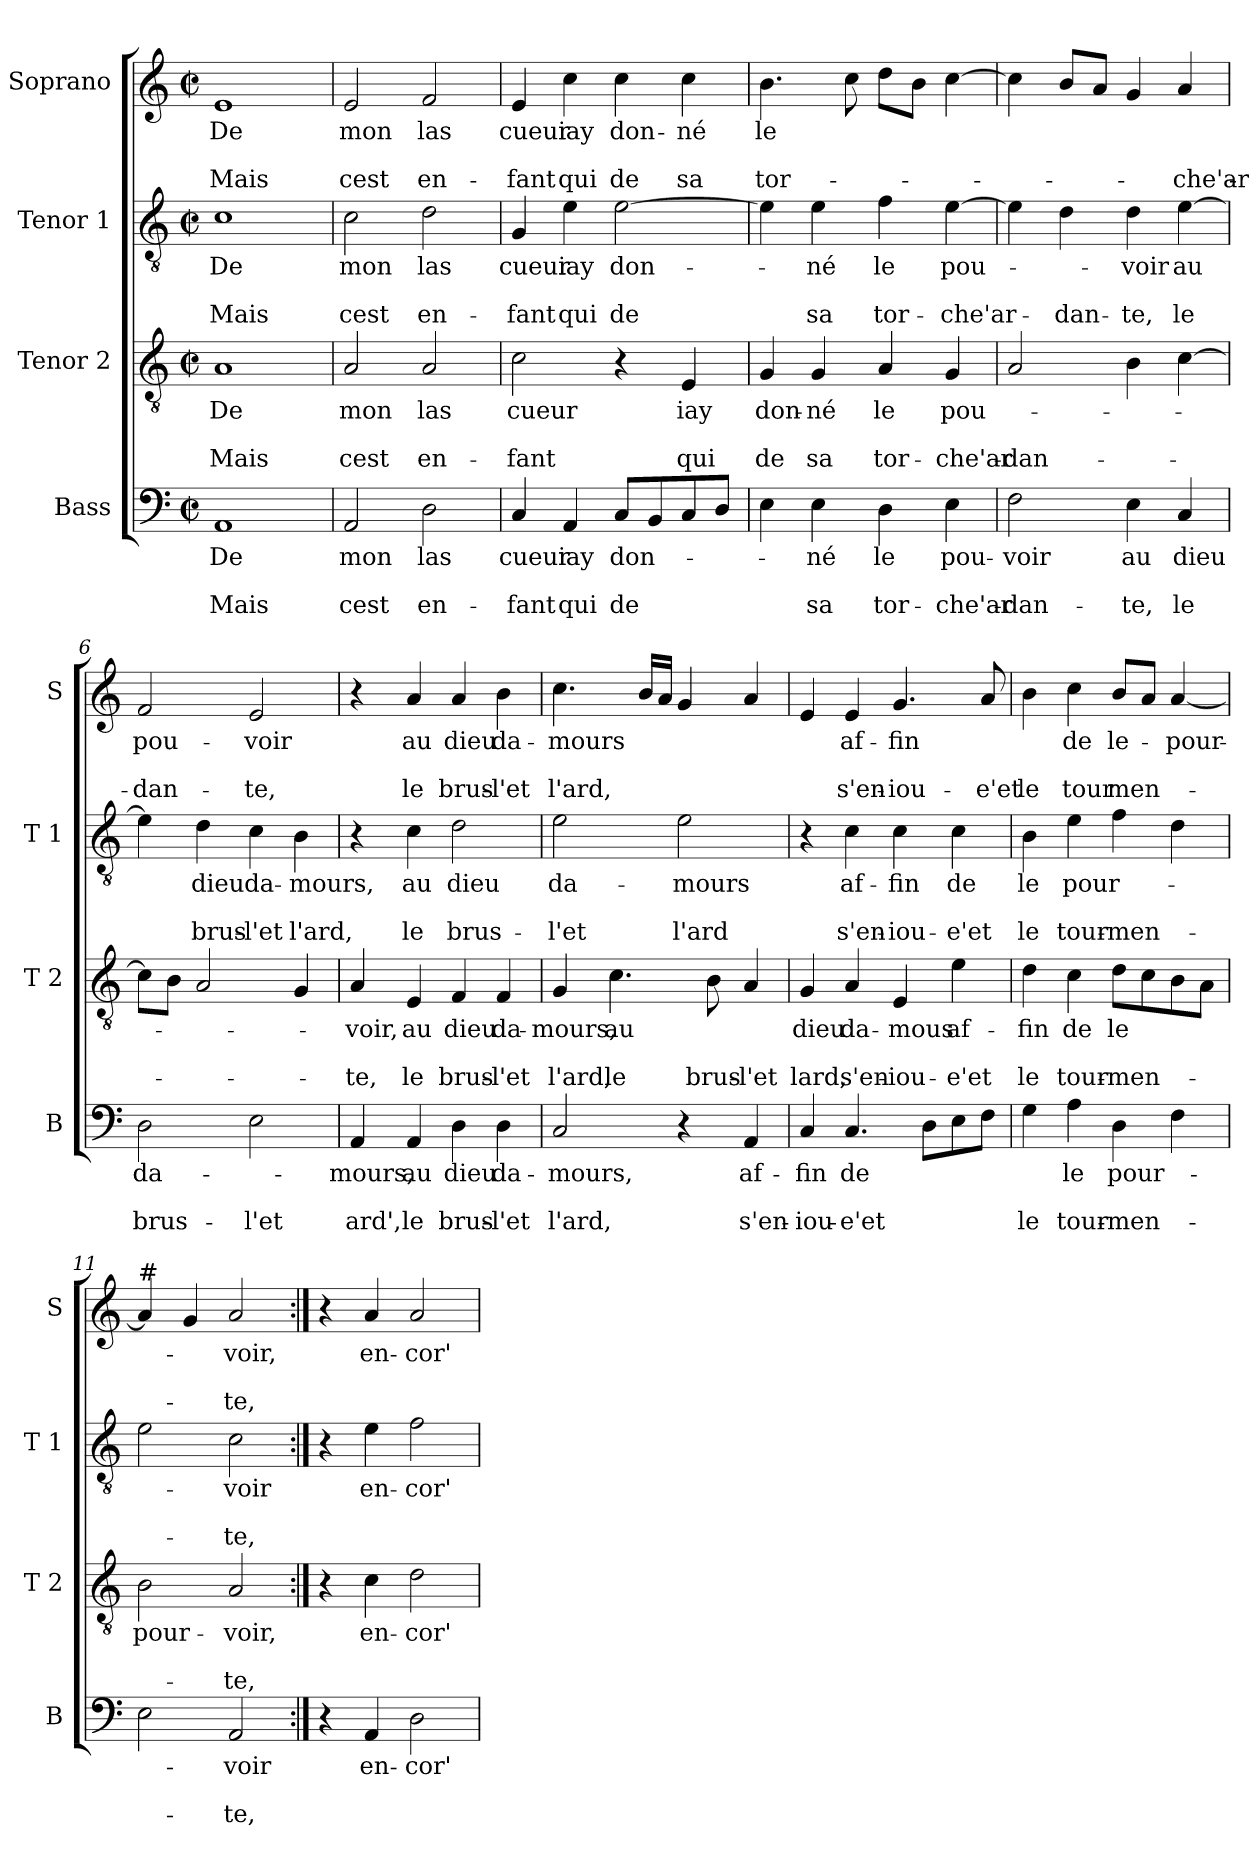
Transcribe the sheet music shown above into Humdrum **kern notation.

**kern	**text	**text	**text	**kern	**text	**text	**text	**kern	**text	**text	**text	**kern	**text	**text	**text
*part4	*part4	*part4	*part4	*part3	*part3	*part3	*part3	*part2	*part2	*part2	*part2	*part1	*part1	*part1	*part1
*staff4	*staff4	*staff4	*staff4	*staff3	*staff3	*staff3	*staff3	*staff2	*staff2	*staff2	*staff2	*staff1	*staff1	*staff1	*staff1
*I"Bass	*	*	*	*I"Tenor 2	*	*	*	*I"Tenor 1	*	*	*	*I"Soprano	*	*	*
*I'B	*	*	*	*I'T 2	*	*	*	*I'T 1	*	*	*	*I'S	*	*	*
*clefF4	*	*	*	*clefGv2	*	*	*	*clefGv2	*	*	*	*clefG2	*	*	*
*k[]	*	*	*	*k[]	*	*	*	*k[]	*	*	*	*k[]	*	*	*
*C:	*	*	*	*C:	*	*	*	*C:	*	*	*	*C:	*	*	*
*M2/2	*	*	*	*M2/2	*	*	*	*M2/2	*	*	*	*M2/2	*	*	*
*met(c|)	*	*	*	*met(c|)	*	*	*	*met(c|)	*	*	*	*met(c|)	*	*	*
=1	=1	=1	=1	=1	=1	=1	=1	=1	=1	=1	=1	=1	=1	=1	=1
!	!LO:LY:b	!	!LO:LY:b	!	!LO:LY:b	!	!LO:LY:b	!	!LO:LY:b	!	!LO:LY:b	!	!LO:LY:b	!	!LO:LY:b
1AA	De	.	Mais	1A	De	.	Mais	1c	De	.	Mais	1e	De	.	Mais
=2	=2	=2	=2	=2	=2	=2	=2	=2	=2	=2	=2	=2	=2	=2	=2
!	!LO:LY:b	!	!LO:LY:b	!	!LO:LY:b	!	!LO:LY:b	!	!LO:LY:b	!	!LO:LY:b	!	!LO:LY:b	!	!LO:LY:b
2AA/	mon	.	cest	2A/	mon	.	cest	2c\	mon	.	cest	2e/	mon	.	cest
!	!LO:LY:b	!	!LO:LY:b	!	!LO:LY:b	!	!LO:LY:b	!	!LO:LY:b	!	!LO:LY:b	!	!LO:LY:b	!	!LO:LY:b
2D\	las	.	en-	2A/	las	.	en-	2d\	las	.	en-	2f/	las	.	en-
=3	=3	=3	=3	=3	=3	=3	=3	=3	=3	=3	=3	=3	=3	=3	=3
!	!LO:LY:b	!	!LO:LY:b	!	!LO:LY:b	!	!LO:LY:b	!	!LO:LY:b	!	!LO:LY:b	!	!LO:LY:b	!	!LO:LY:b
4C/	cueur	.	-fant	2c\	cueur	.	-fant	4G/	cueur	.	-fant	4e/	cueur	.	-fant
!	!LO:LY:b	!	!LO:LY:b	!	!	!	!	!	!LO:LY:b	!	!LO:LY:b	!	!LO:LY:b	!	!LO:LY:b
4AA/	iay	.	qui	.	.	.	.	4e\	iay	.	qui	4cc\	iay	.	qui
!	!LO:LY:b	!	!LO:LY:b	!	!	!	!	!	!LO:LY:b	!	!LO:LY:b	!	!LO:LY:b	!	!LO:LY:b
8C/L	don-	.	de	4r	.	.	.	[2e\	don-	.	de	4cc\	don-	.	de
8BB/	.	.	.	.	.	.	.	.	.	.	.	.	.	.	.
!	!	!	!	!	!LO:LY:b	!	!LO:LY:b	!	!	!	!	!	!LO:LY:b	!	!LO:LY:b
8C/	.	.	.	4E/	iay	.	qui	.	.	.	.	4cc\	-né	.	sa
8D/J	.	.	.	.	.	.	.	.	.	.	.	.	.	.	.
=4	=4	=4	=4	=4	=4	=4	=4	=4	=4	=4	=4	=4	=4	=4	=4
!	!	!	!	!	!LO:LY:b	!	!LO:LY:b	!	!	!	!	!	!LO:LY:b	!	!LO:LY:b
4E\	.	.	.	4G/	don-	.	de	4e\]	.	.	.	4.b\	le	.	tor-
!	!LO:LY:b	!	!LO:LY:b	!	!LO:LY:b	!	!LO:LY:b	!	!LO:LY:b	!	!LO:LY:b	!	!	!	!
4E\	-né	.	sa	4G/	-né	.	sa	4e\	-né	.	sa	.	.	.	.
.	.	.	.	.	.	.	.	.	.	.	.	8cc\	.	.	.
!	!LO:LY:b	!	!LO:LY:b	!	!LO:LY:b	!	!LO:LY:b	!	!LO:LY:b	!	!LO:LY:b	!	!	!	!
4D\	le	.	tor-	4A/	le	.	tor-	4f\	le	.	tor-	8dd\L	.	.	.
.	.	.	.	.	.	.	.	.	.	.	.	8b\J	.	.	.
!	!LO:LY:b	!	!LO:LY:b	!	!LO:LY:b	!	!LO:LY:b	!	!LO:LY:b	!	!LO:LY:b	!	!	!	!
4E\	pou-	.	-che'ar-	4G/	pou-	.	-che'ar-	[4e\	pou-	.	-che'ar-	[4cc\	.	.	.
=5	=5	=5	=5	=5	=5	=5	=5	=5	=5	=5	=5	=5	=5	=5	=5
!	!LO:LY:b	!	!LO:LY:b	!	!	!	!LO:LY:b	!	!	!	!	!	!	!	!
2F\	-voir	.	-dan-	2A/	.	.	-dan-	4e\]	.	.	.	4cc\]	.	.	.
!	!	!	!	!	!	!	!	!	!	!	!LO:LY:b	!	!	!	!
.	.	.	.	.	.	.	.	4d\	.	.	-dan-	8b/L	.	.	.
.	.	.	.	.	.	.	.	.	.	.	.	8a/J	.	.	.
!	!LO:LY:b	!	!LO:LY:b	!	!	!	!	!	!LO:LY:b	!	!LO:LY:b	!	!	!	!
4E\	au	.	-te,	4B\	.	.	.	4d\	-voir	.	-te,	4g/	.	.	.
!	!LO:LY:b	!	!LO:LY:b	!	!	!	!	!	!LO:LY:b	!	!LO:LY:b	!	!	!	!LO:LY:b
4C/	dieu	.	le	[4c\	.	.	.	[4e\	au	.	le	4a/	.	.	-che'ar-
!!LO:LB:g=z
=6	=6	=6	=6	=6	=6	=6	=6	=6	=6	=6	=6	=6	=6	=6	=6
!	!LO:LY:b	!	!LO:LY:b	!	!	!	!	!	!	!	!	!	!LO:LY:b	!	!LO:LY:b
2D\	da-	.	brus-	8c\L]	.	.	.	4e\]	.	.	.	2f/	pou-	.	-dan-
.	.	.	.	8B\J	.	.	.	.	.	.	.	.	.	.	.
!	!	!	!	!	!	!	!	!	!LO:LY:b	!	!LO:LY:b	!	!	!	!
.	.	.	.	2A/	.	.	.	4d\	dieu	.	brus-	.	.	.	.
!	!	!	!LO:LY:b	!	!	!	!	!	!LO:LY:b	!	!LO:LY:b	!	!LO:LY:b	!	!LO:LY:b
2E\	.	.	-l'et	.	.	.	.	4c\	da-	.	-l'et	2e/	-voir	.	-te,
!	!	!	!	!	!	!	!	!	!LO:LY:b	!	!LO:LY:b	!	!	!	!
.	.	.	.	4G/	.	.	.	4B\	-mours,	.	l'ard,	.	.	.	.
=7	=7	=7	=7	=7	=7	=7	=7	=7	=7	=7	=7	=7	=7	=7	=7
!	!LO:LY:b	!	!LO:LY:b	!	!LO:LY:b	!	!LO:LY:b	!	!	!	!	!	!	!	!
4AA/	-mours,	.	ard',	4A/	-voir,	.	-te,	4r	.	.	.	4r	.	.	.
!	!LO:LY:b	!	!LO:LY:b	!	!LO:LY:b	!	!LO:LY:b	!	!LO:LY:b	!	!LO:LY:b	!	!LO:LY:b	!	!LO:LY:b
4AA/	au	.	le	4E/	au	.	le	4c\	au	.	le	4a/	au	.	le
!	!LO:LY:b	!	!LO:LY:b	!	!LO:LY:b	!	!LO:LY:b	!	!LO:LY:b	!	!LO:LY:b	!	!LO:LY:b	!	!LO:LY:b
4D\	dieu	.	brus-	4F/	dieu	.	brus-	2d\	dieu	.	brus-	4a/	dieu	.	brus-
!	!LO:LY:b	!	!LO:LY:b	!	!LO:LY:b	!	!LO:LY:b	!	!	!	!	!	!LO:LY:b	!	!LO:LY:b
4D\	da-	.	-l'et	4F/	da-	.	-l'et	.	.	.	.	4b\	da-	.	-l'et
=8	=8	=8	=8	=8	=8	=8	=8	=8	=8	=8	=8	=8	=8	=8	=8
!	!LO:LY:b	!	!LO:LY:b	!	!LO:LY:b	!	!LO:LY:b	!	!LO:LY:b	!	!LO:LY:b	!	!LO:LY:b	!	!LO:LY:b
2C/	-mours,	.	l'ard,	4G/	-mours,	.	l'ard,	2e\	da-	.	-l'et	4.cc\	-mours	.	l'ard,
!	!	!	!	!	!LO:LY:b	!	!LO:LY:b	!	!	!	!	!	!	!	!
.	.	.	.	4.c\	au	.	le	.	.	.	.	.	.	.	.
.	.	.	.	.	.	.	.	.	.	.	.	16b/LL	.	.	.
.	.	.	.	.	.	.	.	.	.	.	.	16a/JJ	.	.	.
!	!	!	!	!	!	!	!	!	!LO:LY:b	!	!LO:LY:b	!	!	!	!
4r	.	.	.	.	.	.	.	2e\	-mours	.	l'ard	4g/	.	.	.
!	!	!	!	!	!	!	!LO:LY:b	!	!	!	!	!	!	!	!
.	.	.	.	8B\	.	.	brus-	.	.	.	.	.	.	.	.
!	!LO:LY:b	!	!LO:LY:b	!	!	!	!LO:LY:b	!	!	!	!	!	!	!	!
4AA/	af-	.	s'en-	4A/	.	.	-l'et	.	.	.	.	4a/	.	.	.
=9	=9	=9	=9	=9	=9	=9	=9	=9	=9	=9	=9	=9	=9	=9	=9
!	!LO:LY:b	!	!LO:LY:b	!	!LO:LY:b	!	!LO:LY:b	!	!	!	!	!	!	!	!
4C/	-fin	.	-iou-	4G/	dieu	.	lard,	4r	.	.	.	4e/	.	.	.
!	!LO:LY:b	!	!LO:LY:b	!	!LO:LY:b	!	!LO:LY:b	!	!LO:LY:b	!	!LO:LY:b	!	!LO:LY:b	!	!LO:LY:b
4.C/	de	.	-e'et	4A/	da-	.	s'en-	4c\	af-	.	s'en-	4e/	af-	.	s'en-
!	!	!	!	!	!LO:LY:b	!	!LO:LY:b	!	!LO:LY:b	!	!LO:LY:b	!	!LO:LY:b	!	!LO:LY:b
.	.	.	.	4E/	-mous	.	-iou-	4c\	-fin	.	-iou-	4.g/	-fin	.	-iou-
8D\L	.	.	.	.	.	.	.	.	.	.	.	.	.	.	.
!	!	!	!	!	!LO:LY:b	!	!LO:LY:b	!	!LO:LY:b	!	!LO:LY:b	!	!	!	!
8E\	.	.	.	4e\	af-	.	-e'et	4c\	de	.	-e'et	.	.	.	.
!	!	!	!	!	!	!	!	!	!	!	!	!	!	!	!LO:LY:b
8F\J	.	.	.	.	.	.	.	.	.	.	.	8a/	.	.	-e'et
=10	=10	=10	=10	=10	=10	=10	=10	=10	=10	=10	=10	=10	=10	=10	=10
!	!	!	!LO:LY:b	!	!LO:LY:b	!	!LO:LY:b	!	!LO:LY:b	!	!LO:LY:b	!	!	!	!LO:LY:b
4G\	.	.	le	4d\	-fin	.	le	4B\	le	.	le	4b\	.	.	le
!	!LO:LY:b	!	!LO:LY:b	!	!LO:LY:b	!	!LO:LY:b	!	!LO:LY:b	!	!LO:LY:b	!	!LO:LY:b	!	!LO:LY:b
4A\	le	.	tour-	4c\	de	.	tour-	4e\	pour-	.	tour-	4cc\	de	.	tour
!	!LO:LY:b	!	!LO:LY:b	!	!LO:LY:b	!	!LO:LY:b	!	!	!	!LO:LY:b	!	!LO:LY:b	!	!LO:LY:b
4D\	pour-	.	-men-	8d\L	le	.	-men-	4f\	.	.	-men-	8b/L	le-	.	men-
.	.	.	.	8c\	.	.	.	.	.	.	.	8a/J	.	.	.
!	!	!	!	!	!	!	!	!	!	!	!	!	!LO:LY:b	!	!
4F\	.	.	.	8B\	.	.	.	4d\	.	.	.	[4a/	-pour-	.	.
.	.	.	.	8A\J	.	.	.	.	.	.	.	.	.	.	.
=11	=11	=11	=11	=11	=11	=11	=11	=11	=11	=11	=11	=11	=11	=11	=11
!	!	!	!	!	!	!	!	!	!	!	!	!LO:TX:a:t=#	!	!	!
!	!	!	!	!	!LO:LY:b	!	!	!	!	!	!	!	!	!	!
2E\	.	.	.	2B\	pour-	.	.	2e\	.	.	.	4a/]	.	.	.
.	.	.	.	.	.	.	.	.	.	.	.	4g/	.	.	.
!	!LO:LY:b	!	!LO:LY:b	!	!LO:LY:b	!	!LO:LY:b	!	!LO:LY:b	!	!LO:LY:b	!	!LO:LY:b	!	!LO:LY:b
2AA/	-voir	.	-te,	2A/	-voir,	.	-te,	2c\	-voir	.	-te,	2a/	-voir,	.	-te,
!!LO:PB:g=z
=12:|!	=12:|!	=12:|!	=12:|!	=12:|!	=12:|!	=12:|!	=12:|!	=12:|!	=12:|!	=12:|!	=12:|!	=12:|!	=12:|!	=12:|!	=12:|!
4r	.	.	.	4r	.	.	.	4r	.	.	.	4r	.	.	.
!	!LO:LY:b	!	!	!	!LO:LY:b	!	!	!	!LO:LY:b	!	!	!	!LO:LY:b	!	!
4AA/	en-	.	.	4c\	en-	.	.	4e\	en-	.	.	4a/	en-	.	.
!	!LO:LY:b	!	!	!	!LO:LY:b	!	!	!	!LO:LY:b	!	!	!	!LO:LY:b	!	!
2D\	-cor'	.	.	2d\	-cor'	.	.	2f\	-cor'	.	.	2a/	-cor'	.	.
=	=	=	=	=	=	=	=	=	=	=	=	=	=	=	=
*-	*-	*-	*-	*-	*-	*-	*-	*-	*-	*-	*-	*-	*-	*-	*-
